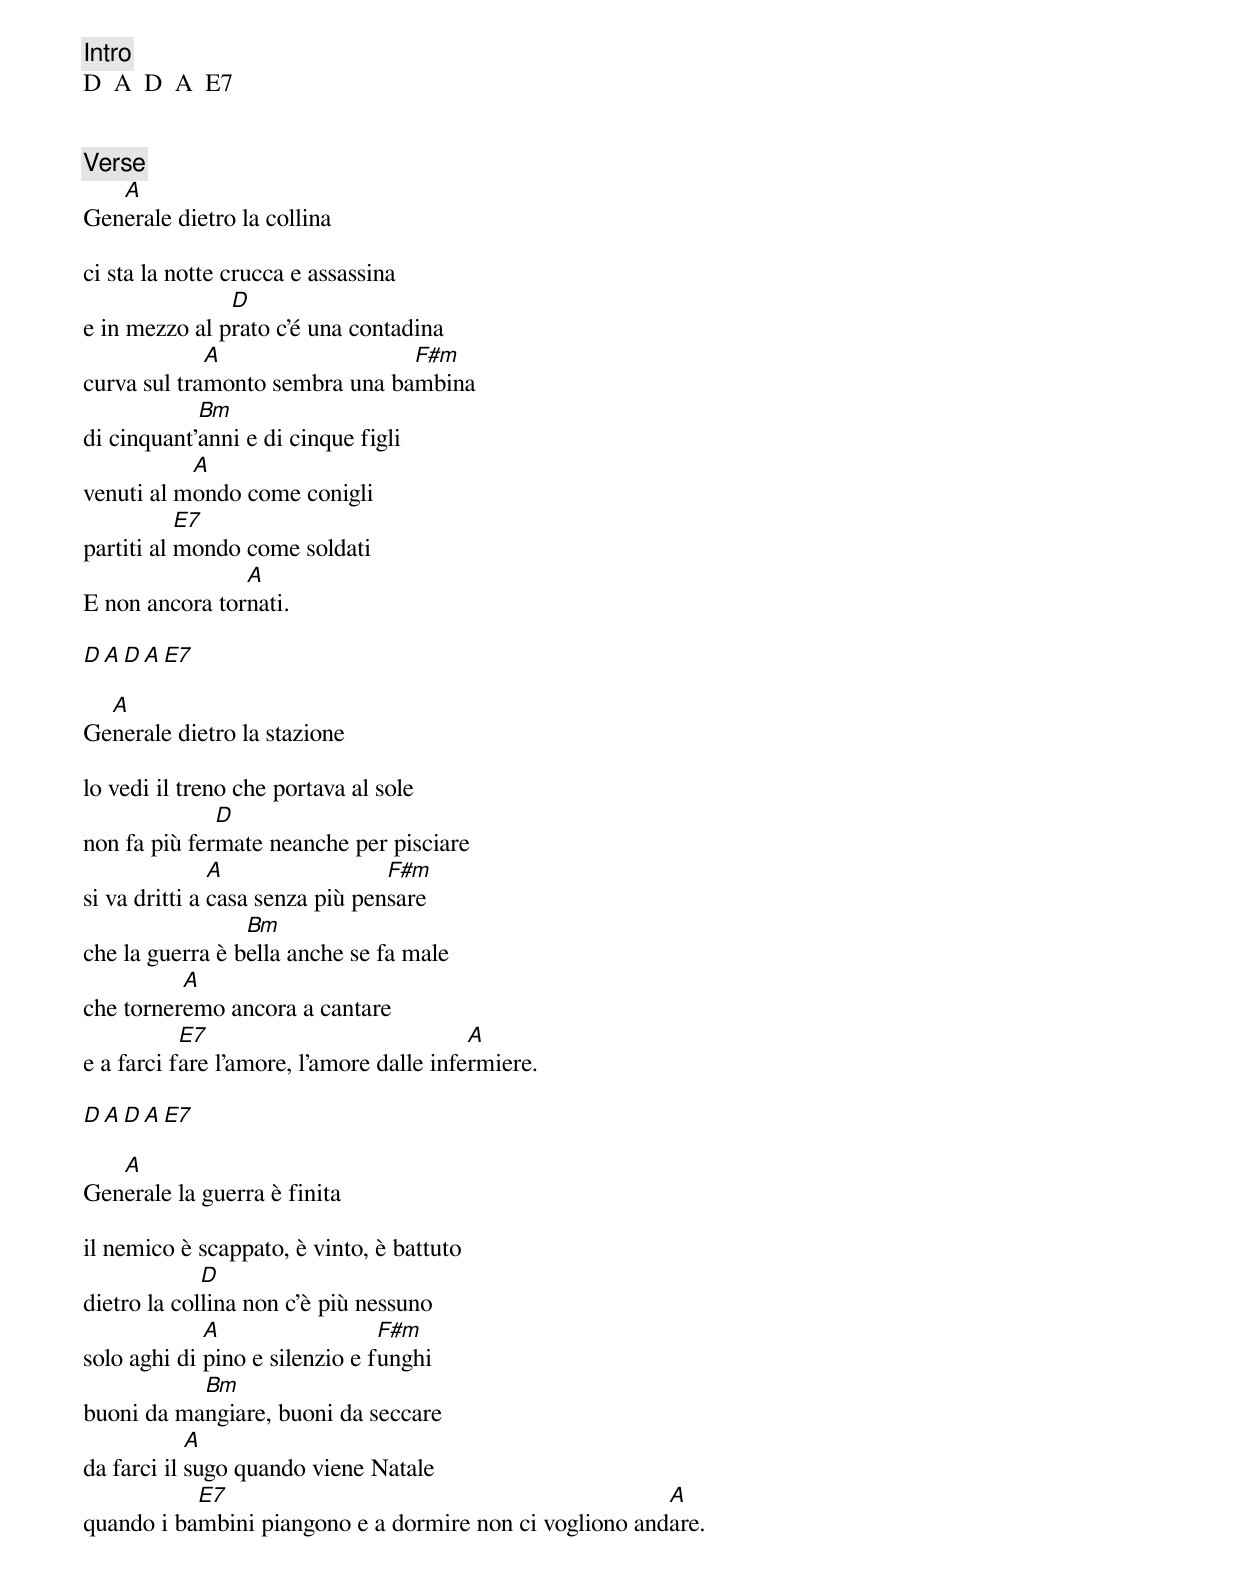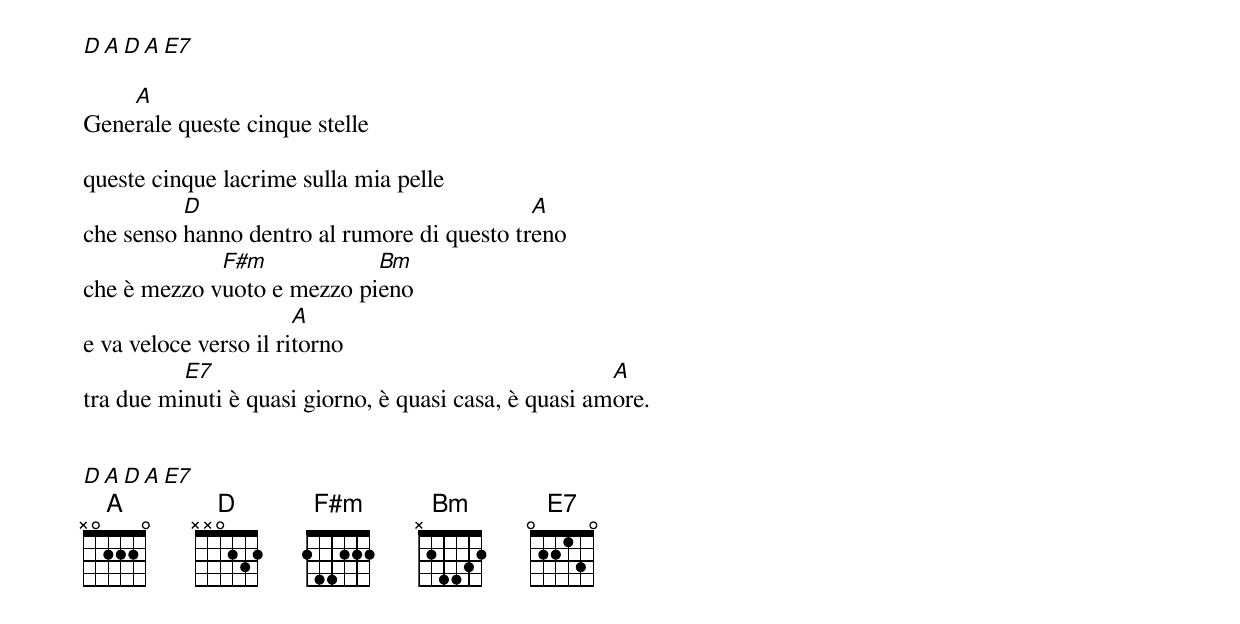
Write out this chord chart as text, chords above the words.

[Intro]
D  A  D  A  E7


[Verse]
   A
Generale dietro la collina

ci sta la notte crucca e assassina
               D
e in mezzo al prato c'é una contadina
             A                  F#m
curva sul tramonto sembra una bambina
            Bm
di cinquant'anni e di cinque figli
           A
venuti al mondo come conigli
           E7
partiti al mondo come soldati
                A
E non ancora tornati.

D  A  D  A E7

  A
Generale dietro la stazione

lo vedi il treno che portava al sole
              D
non fa più fermate neanche per pisciare
               A                 F#m
si va dritti a casa senza più pensare
                 Bm
che la guerra è bella anche se fa male
          A
che torneremo ancora a cantare
           E7                             A
e a farci fare l'amore, l'amore dalle infermiere.

D  A  D  A E7

   A
Generale la guerra è finita

il nemico è scappato, è vinto, è battuto
             D
dietro la collina non c'è più nessuno
             A                  F#m
solo aghi di pino e silenzio e funghi
           Bm
buoni da mangiare, buoni da seccare
            A
da farci il sugo quando viene Natale
           E7                                            A
quando i bambini piangono e a dormire non ci vogliono andare.

D  A  D  A E7

    A
Generale queste cinque stelle

queste cinque lacrime sulla mia pelle
          D                                  A
che senso hanno dentro al rumore di questo treno
             F#m            Bm
che è mezzo vuoto e mezzo pieno
                       A
e va veloce verso il ritorno
          E7                                           A
tra due minuti è quasi giorno, è quasi casa, è quasi amore.


D  A  D  A E7
